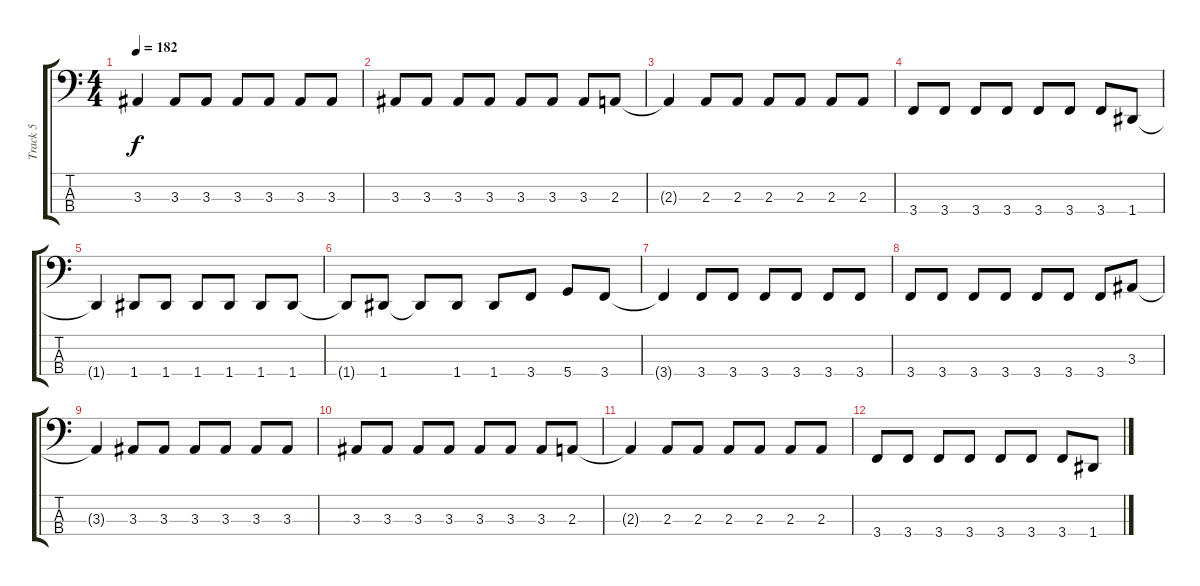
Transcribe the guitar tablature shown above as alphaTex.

\track ("Track 5" "Track 5") {instrument electricbasspick}
\staff {score tabs}
\tuning (F2 C2 G1 D1) {hide}
\ts (4 4)
\tempo 182
\clef f4
\ks c
3.3{t}.4{dy f} 3.3.8 3.3.8 3.3.8 3.3.8 3.3.8 3.3.8 |
3.3.8 3.3.8 3.3.8 3.3.8 3.3.8 3.3.8 3.3.8 2.3.8 |
2.3{t}.4 2.3.8 2.3.8 2.3.8 2.3.8 2.3.8 2.3.8 |
3.4.8 3.4.8 3.4.8 3.4.8 3.4.8 3.4.8 3.4.8 1.4.8 |
1.4{t}.4 1.4.8 1.4.8 1.4.8 1.4.8 1.4.8 1.4.8 |
1.4{t}.8 1.4.8 1.4{t}.8 1.4.8 1.4.8 3.4.8 5.4.8 3.4.8 |
3.4{t}.4 3.4.8 3.4.8 3.4.8 3.4.8 3.4.8 3.4.8 |
3.4.8 3.4.8 3.4.8 3.4.8 3.4.8 3.4.8 3.4.8 3.3.8 |
3.3{t}.4 3.3.8 3.3.8 3.3.8 3.3.8 3.3.8 3.3.8 |
3.3.8 3.3.8 3.3.8 3.3.8 3.3.8 3.3.8 3.3.8 2.3.8 |
2.3{t}.4 2.3.8 2.3.8 2.3.8 2.3.8 2.3.8 2.3.8 |
3.4.8 3.4.8 3.4.8 3.4.8 3.4.8 3.4.8 3.4.8 1.4.8
